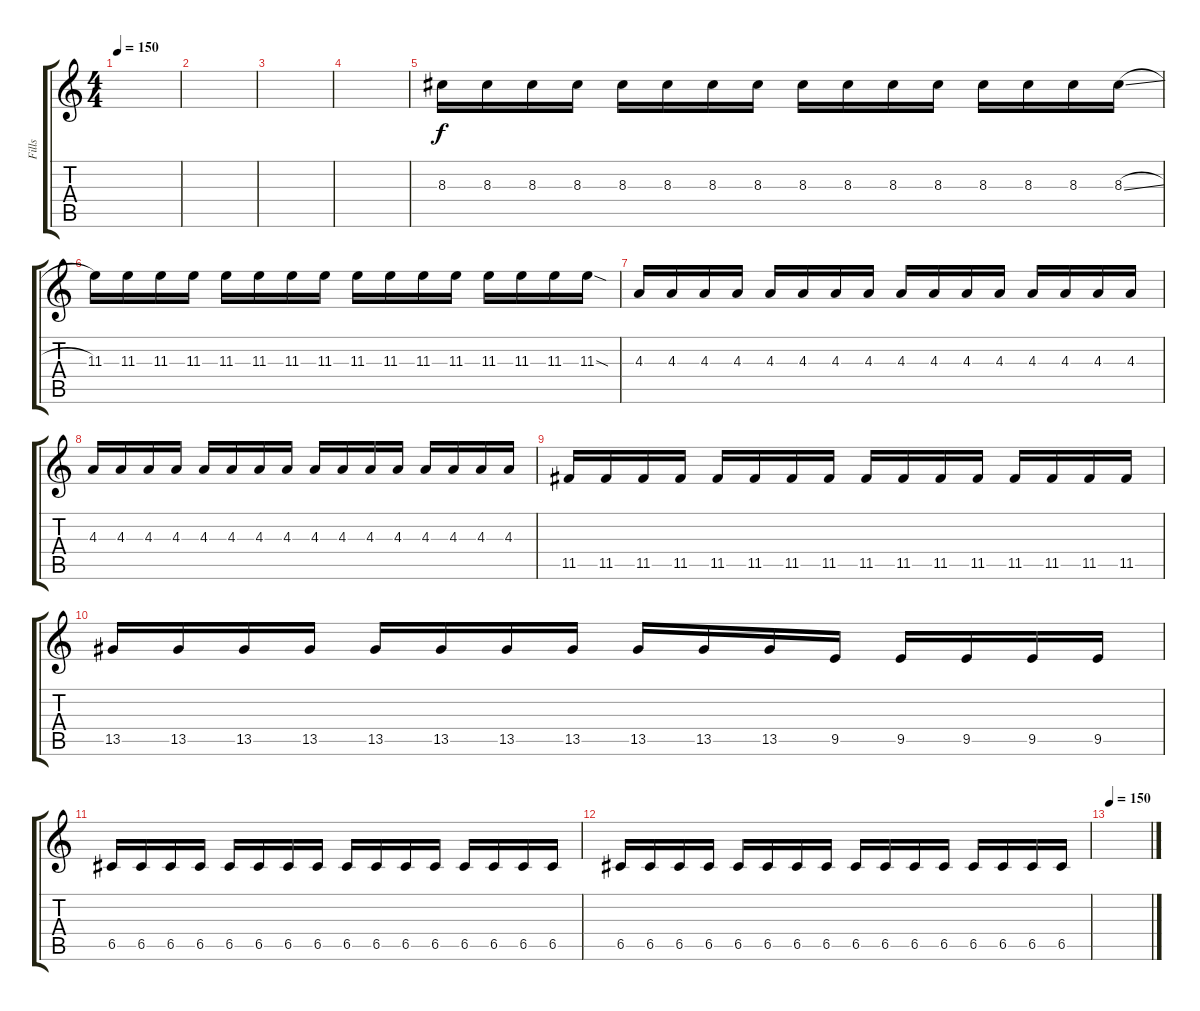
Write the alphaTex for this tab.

\track ("Fills" "Fills") {instrument distortionguitar}
\staff {score tabs}
\tuning (D4 A3 F3 C3 G2 D2) {hide}
\ts (4 4)
\tempo 150
\clef g2
\ks c
|
|
|
|
8.3.16 8.3.16 8.3.16 8.3.16 8.3.16 8.3.16 8.3.16 8.3.16 8.3.16 8.3.16 8.3.16 8.3.16 8.3.16 8.3.16 8.3.16 8.3{sl}.16 |
11.3.16 11.3.16 11.3.16 11.3.16 11.3.16 11.3.16 11.3.16 11.3.16 11.3.16 11.3.16 11.3.16 11.3.16 11.3.16 11.3.16 11.3.16 11.3{sod}.16 |
4.3.16 4.3.16 4.3.16 4.3.16 4.3.16 4.3.16 4.3.16 4.3.16 4.3.16 4.3.16 4.3.16 4.3.16 4.3.16 4.3.16 4.3.16 4.3.16 |
4.3.16 4.3.16 4.3.16 4.3.16 4.3.16 4.3.16 4.3.16 4.3.16 4.3.16 4.3.16 4.3.16 4.3.16 4.3.16 4.3.16 4.3.16 4.3.16 |
11.5.16 11.5.16 11.5.16 11.5.16 11.5.16 11.5.16 11.5.16 11.5.16 11.5.16 11.5.16 11.5.16 11.5.16 11.5.16 11.5.16 11.5.16 11.5.16 |
13.5.16 13.5.16 13.5.16 13.5.16 13.5.16 13.5.16 13.5.16 13.5.16 13.5.16 13.5.16 13.5.16 9.5.16 9.5.16 9.5.16 9.5.16 9.5.16 |
6.5.16 6.5.16 6.5.16 6.5.16 6.5.16 6.5.16 6.5.16 6.5.16 6.5.16 6.5.16 6.5.16 6.5.16 6.5.16 6.5.16 6.5.16 6.5.16 |
6.5.16 6.5.16 6.5.16 6.5.16 6.5.16 6.5.16 6.5.16 6.5.16 6.5.16 6.5.16 6.5.16 6.5.16 6.5.16 6.5.16 6.5.16 6.5.16 |
\tempo 150
